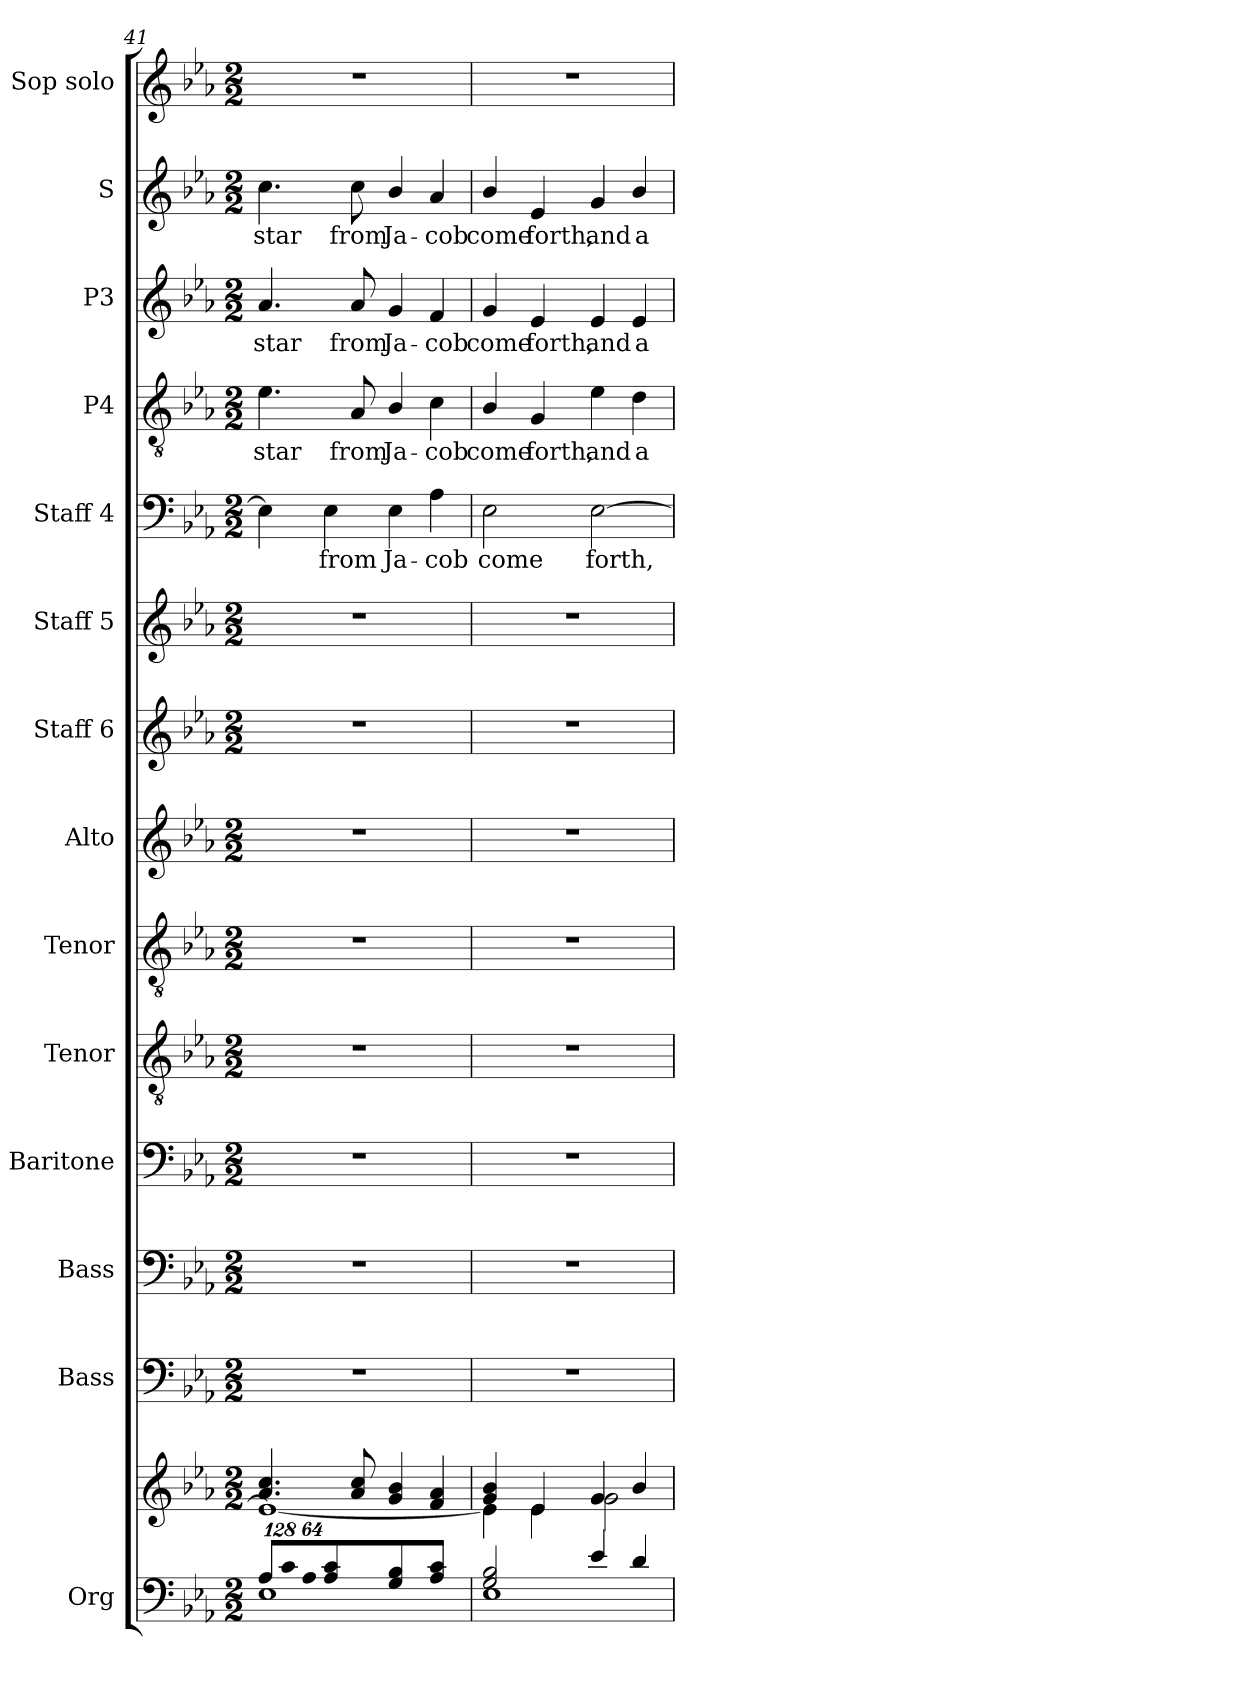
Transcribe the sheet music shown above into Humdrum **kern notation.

**kern	**kern	**kern	**kern	**kern	**kern	**kern	**kern	**kern	**kern	**kern	**text	**kern	**text	**kern	**text	**kern	**text	**kern
*part14	*part14	*part13	*part12	*part11	*part10	*part9	*part8	*part7	*part6	*part5	*part5	*part4	*part4	*part3	*part3	*part2	*part2	*part1
*staff15	*staff14	*staff13	*staff12	*staff11	*staff10	*staff9	*staff8	*staff7	*staff6	*staff5	*staff5	*staff4	*staff4	*staff3	*staff3	*staff2	*staff2	*staff1
*I"Org	*	*I"Bass	*I"Bass	*I"Baritone	*I"Tenor	*I"Tenor	*I"Alto	*I"Staff 6	*I"Staff 5	*I"Staff 4	*	*I"P4	*	*I"P3	*	*I"S	*	*I"Sop solo
*I'Org.	*	*I'B.	*I'B.	*I'Bar.	*I'T.	*I'T.	*I'A.	*I'Sta. 6	*I'Sta. 5	*I'Sta. 4	*	*	*	*	*	*	*	*I'S.
*clefF4	*clefG2	*clefF4	*clefF4	*clefF4	*clefGv2	*clefGv2	*clefG2	*clefG2	*clefG2	*clefF4	*	*clefGv2	*	*clefG2	*	*clefG2	*	*clefG2
*	*	*	*	*	*ITrd7c12	*ITrd7c12	*	*	*	*	*	*	*	*	*	*	*	*
*k[b-e-a-]	*k[b-e-a-]	*k[b-e-a-]	*k[b-e-a-]	*k[b-e-a-]	*k[b-e-a-]	*k[b-e-a-]	*k[b-e-a-]	*k[b-e-a-]	*k[b-e-a-]	*k[b-e-a-]	*	*k[b-e-a-]	*	*k[b-e-a-]	*	*k[b-e-a-]	*	*k[b-e-a-]
*E-:	*E-:	*E-:	*E-:	*E-:	*E-:	*E-:	*E-:	*E-:	*E-:	*E-:	*	*E-:	*	*E-:	*	*E-:	*	*E-:
*M2/2	*M2/2	*M2/2	*M2/2	*M2/2	*M2/2	*M2/2	*M2/2	*M2/2	*M2/2	*M2/2	*	*M2/2	*	*M2/2	*	*M2/2	*	*M2/2
*Xbrackettup	*	*	*	*	*	*	*	*	*	*	*	*	*	*	*	*	*	*
=41	=41	=41	=41	=41	=41	=41	=41	=41	=41	=41	=41	=41	=41	=41	=41	=41	=41	=41
!LO:N:vis=8	!	!	!	!	!	!	!	!	!	!	!	!	!	!	!	!	!	!
*^	*^	*	*	*	*	*	*	*	*	*	*	*	*	*	*	*	*	*
!	!	!	!	!	!	!	!	!	!	!	!	!	!	!	!LO:LY:b:color=#000000	!	!	!	!	!
!	!	!	!	!	!	!	!	!	!	!	!	!	!	!	!	!	!LO:LY:b:color=#000000	!	!	!
!	!	!	!	!	!	!	!	!	!	!	!	!	!	!	!	!	!	!	!LO:LY:b:color=#000000	!
1024%85A-i/L	1E-i	4.a-i/ 4.cci	1e-i_	1r	1r	1r	1r	1r	1r	1r	1r	4E-i\]	.	4.e-i\	star	4.a-i/	star	4.cci\	star	1r
!LO:N:vis=8	!	!	!	!	!	!	!	!	!	!	!	!	!	!	!	!	!	!	!	!
1024%85ci/	.	.	.	.	.	.	.	.	.	.	.	.	.	.	.	.	.	.	.	.
!LO:N:vis=8	!	!	!	!	!	!	!	!	!	!	!	!	!	!	!	!	!	!	!	!
512%43A-i/J	.	.	.	.	.	.	.	.	.	.	.	.	.	.	.	.	.	.	.	.
!	!	!	!	!	!	!	!	!	!	!	!	!	!LO:LY:b:color=#000000	!	!	!	!	!	!	!
4A-i/ 4ci	.	.	.	.	.	.	.	.	.	.	.	4E-i\	from	.	.	.	.	.	.	.
!	!	!	!	!	!	!	!	!	!	!	!	!	!	!	!LO:LY:b:color=#000000	!	!	!	!	!
!	!	!	!	!	!	!	!	!	!	!	!	!	!	!	!	!	!LO:LY:b:color=#000000	!	!	!
!	!	!	!	!	!	!	!	!	!	!	!	!	!	!	!	!	!	!	!LO:LY:b:color=#000000	!
.	.	8a-i/ 8cci	.	.	.	.	.	.	.	.	.	.	.	8A-i/	from	8a-i/	from	8cci\	from	.
!	!	!	!	!	!	!	!	!	!	!	!	!	!LO:LY:b:color=#000000	!	!	!	!	!	!	!
!	!	!	!	!	!	!	!	!	!	!	!	!	!	!	!LO:LY:b:color=#000000	!	!	!	!	!
!	!	!	!	!	!	!	!	!	!	!	!	!	!	!	!	!	!LO:LY:b:color=#000000	!	!	!
!	!	!	!	!	!	!	!	!	!	!	!	!	!	!	!	!	!	!	!LO:LY:b:color=#000000	!
4Gi/ 4B-i	.	4gi/ 4b-i	.	.	.	.	.	.	.	.	.	4E-i\	Ja-	4B-i/	Ja-	4gi/	Ja-	4b-i/	Ja-	.
!	!	!	!	!	!	!	!	!	!	!	!	!	!LO:LY:b:color=#000000	!	!	!	!	!	!	!
!	!	!	!	!	!	!	!	!	!	!	!	!	!	!	!LO:LY:b:color=#000000	!	!	!	!	!
!	!	!	!	!	!	!	!	!	!	!	!	!	!	!	!	!	!LO:LY:b:color=#000000	!	!	!
!	!	!	!	!	!	!	!	!	!	!	!	!	!	!	!	!	!	!	!LO:LY:b:color=#000000	!
4A-i/ 4ci	.	4fi/ 4a-i	.	.	.	.	.	.	.	.	.	4A-i\	-cob	4ci\	-cob	4fi/	-cob	4a-i/	-cob	.
=42	=42	=42	=42	=42	=42	=42	=42	=42	=42	=42	=42	=42	=42	=42	=42	=42	=42	=42	=42	=42
!	!	!	!	!	!	!	!	!	!	!	!	!	!LO:LY:b:color=#000000	!	!	!	!	!	!	!
!	!	!	!	!	!	!	!	!	!	!	!	!	!	!	!LO:LY:b:color=#000000	!	!	!	!	!
!	!	!	!	!	!	!	!	!	!	!	!	!	!	!	!	!	!LO:LY:b:color=#000000	!	!	!
!	!	!	!	!	!	!	!	!	!	!	!	!	!	!	!	!	!	!	!LO:LY:b:color=#000000	!
2Gi/ 2B-i	1E-i	4gi/ 4b-i	4e-i\]	1r	1r	1r	1r	1r	1r	1r	1r	2E-i\	come	4B-i/	come	4gi/	come	4b-i/	come	1r
!	!	!	!	!	!	!	!	!	!	!	!	!	!	!	!LO:LY:b:color=#000000	!	!	!	!	!
!	!	!	!	!	!	!	!	!	!	!	!	!	!	!	!	!	!LO:LY:b:color=#000000	!	!	!
!	!	!	!	!	!	!	!	!	!	!	!	!	!	!	!	!	!	!	!LO:LY:b:color=#000000	!
.	.	4e-i/	4e-i\	.	.	.	.	.	.	.	.	.	.	4Gi/	forth,	4e-i/	forth,	4e-i/	forth,	.
!	!	!	!	!	!	!	!	!	!	!	!	!	!LO:LY:b:color=#000000	!	!	!	!	!	!	!
!	!	!	!	!	!	!	!	!	!	!	!	!	!	!	!LO:LY:b:color=#000000	!	!	!	!	!
!	!	!	!	!	!	!	!	!	!	!	!	!	!	!	!	!	!LO:LY:b:color=#000000	!	!	!
!	!	!	!	!	!	!	!	!	!	!	!	!	!	!	!	!	!	!	!LO:LY:b:color=#000000	!
4e-i/	.	4gi/	2gi\	.	.	.	.	.	.	.	.	[2E-i\	forth,	4e-i\	and	4e-i/	and	4gi/	and	.
!	!	!	!	!	!	!	!	!	!	!	!	!	!	!	!LO:LY:b:color=#000000	!	!	!	!	!
!	!	!	!	!	!	!	!	!	!	!	!	!	!	!	!	!	!LO:LY:b:color=#000000	!	!	!
!	!	!	!	!	!	!	!	!	!	!	!	!	!	!	!	!	!	!	!LO:LY:b:color=#000000	!
4di/	.	4b-i/	.	.	.	.	.	.	.	.	.	.	.	4di\	a	4e-i/	a	4b-i/	a	.
*v	*v	*	*	*	*	*	*	*	*	*	*	*	*	*	*	*	*	*	*	*
*	*v	*v	*	*	*	*	*	*	*	*	*	*	*	*	*	*	*	*	*
=	=	=	=	=	=	=	=	=	=	=	=	=	=	=	=	=	=	=
*-	*-	*-	*-	*-	*-	*-	*-	*-	*-	*-	*-	*-	*-	*-	*-	*-	*-	*-
